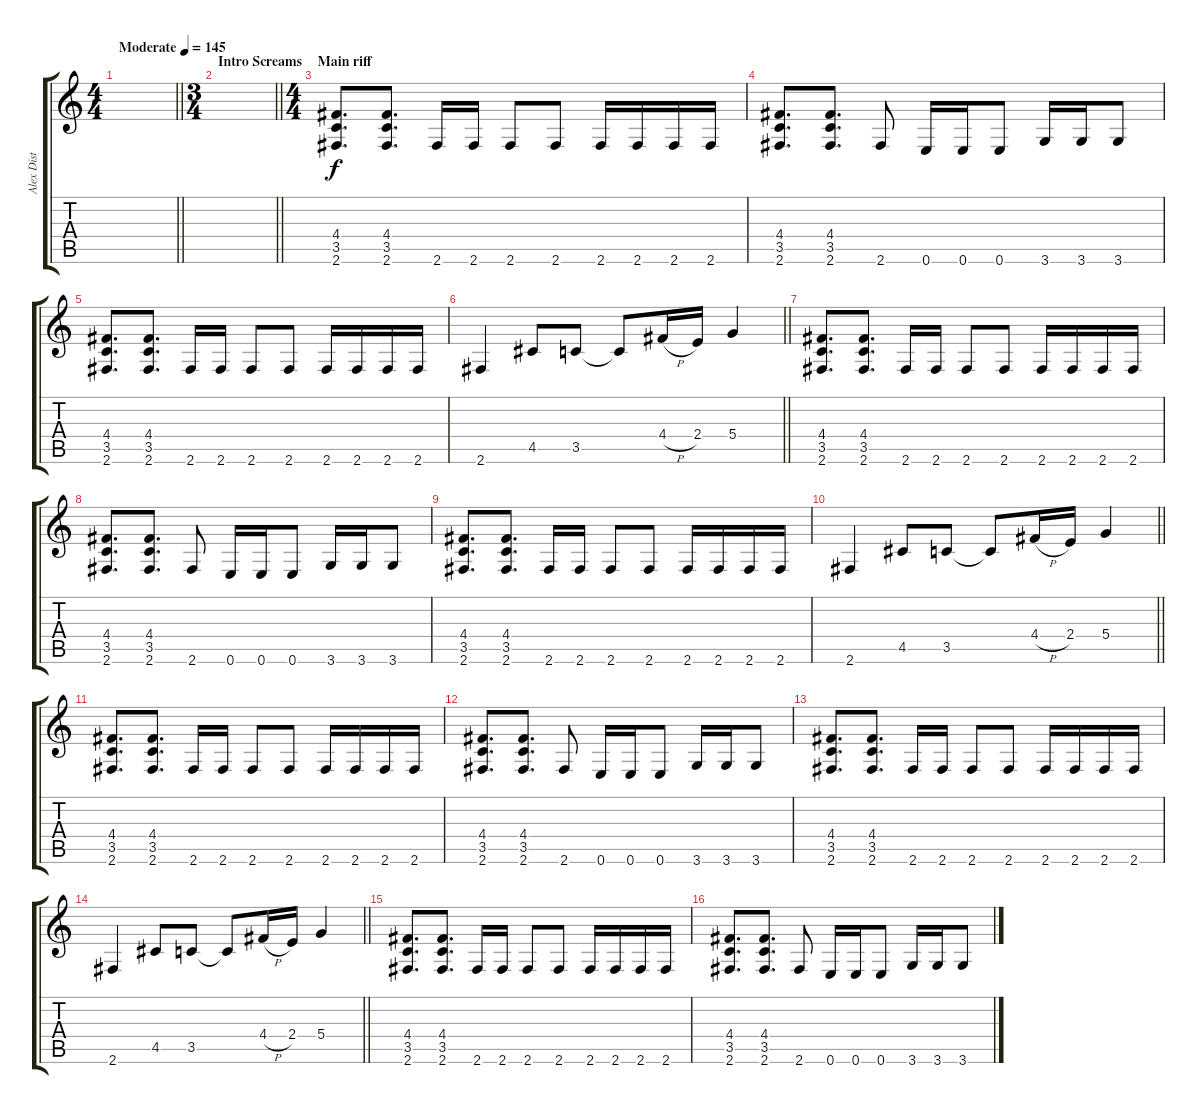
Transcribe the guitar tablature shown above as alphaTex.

\track ("Alex Dist" "Alex Dist") {instrument distortionguitar}
\staff {score tabs}
\tuning (E4 B3 G3 D3 A2 E2) {hide}
\ts (4 4)
\tempo (145 "Moderate")
\clef g2
\barLineRight lightlight
\ks c
|
\ts (3 4)
\section ("" "Intro Screams")
\barLineRight lightlight
|
\ts (4 4)
\section ("" "Main riff")
(4.4 3.5 2.6).8{d} (4.4 3.5 2.6).8{d} 2.6.16 2.6.16 2.6.8 2.6.8 2.6.16 2.6.16 2.6.16 2.6.16 |
(4.4 3.5 2.6).8{d} (4.4 3.5 2.6).8{d} 2.6.8 0.6.16 0.6.16 0.6.8 3.6.16 3.6.16 3.6.8 |
(4.4 3.5 2.6).8{d} (4.4 3.5 2.6).8{d} 2.6.16 2.6.16 2.6.8 2.6.8 2.6.16 2.6.16 2.6.16 2.6.16 |
\barLineRight lightlight
2.6.4 4.5.8 3.5.8 3.5{t}.8 4.4{h}.16 2.4.16 5.4.4 |
(4.4 3.5 2.6).8{d} (4.4 3.5 2.6).8{d} 2.6.16 2.6.16 2.6.8 2.6.8 2.6.16 2.6.16 2.6.16 2.6.16 |
(4.4 3.5 2.6).8{d} (4.4 3.5 2.6).8{d} 2.6.8 0.6.16 0.6.16 0.6.8 3.6.16 3.6.16 3.6.8 |
(4.4 3.5 2.6).8{d} (4.4 3.5 2.6).8{d} 2.6.16 2.6.16 2.6.8 2.6.8 2.6.16 2.6.16 2.6.16 2.6.16 |
\barLineRight lightlight
2.6.4 4.5.8 3.5.8 3.5{t}.8 4.4{h}.16 2.4.16 5.4.4 |
(4.4 3.5 2.6).8{d} (4.4 3.5 2.6).8{d} 2.6.16 2.6.16 2.6.8 2.6.8 2.6.16 2.6.16 2.6.16 2.6.16 |
(4.4 3.5 2.6).8{d} (4.4 3.5 2.6).8{d} 2.6.8 0.6.16 0.6.16 0.6.8 3.6.16 3.6.16 3.6.8 |
(4.4 3.5 2.6).8{d} (4.4 3.5 2.6).8{d} 2.6.16 2.6.16 2.6.8 2.6.8 2.6.16 2.6.16 2.6.16 2.6.16 |
\barLineRight lightlight
2.6.4 4.5.8 3.5.8 3.5{t}.8 4.4{h}.16 2.4.16 5.4.4 |
(4.4 3.5 2.6).8{d} (4.4 3.5 2.6).8{d} 2.6.16 2.6.16 2.6.8 2.6.8 2.6.16 2.6.16 2.6.16 2.6.16 |
(4.4 3.5 2.6).8{d} (4.4 3.5 2.6).8{d} 2.6.8 0.6.16 0.6.16 0.6.8 3.6.16 3.6.16 3.6.8
